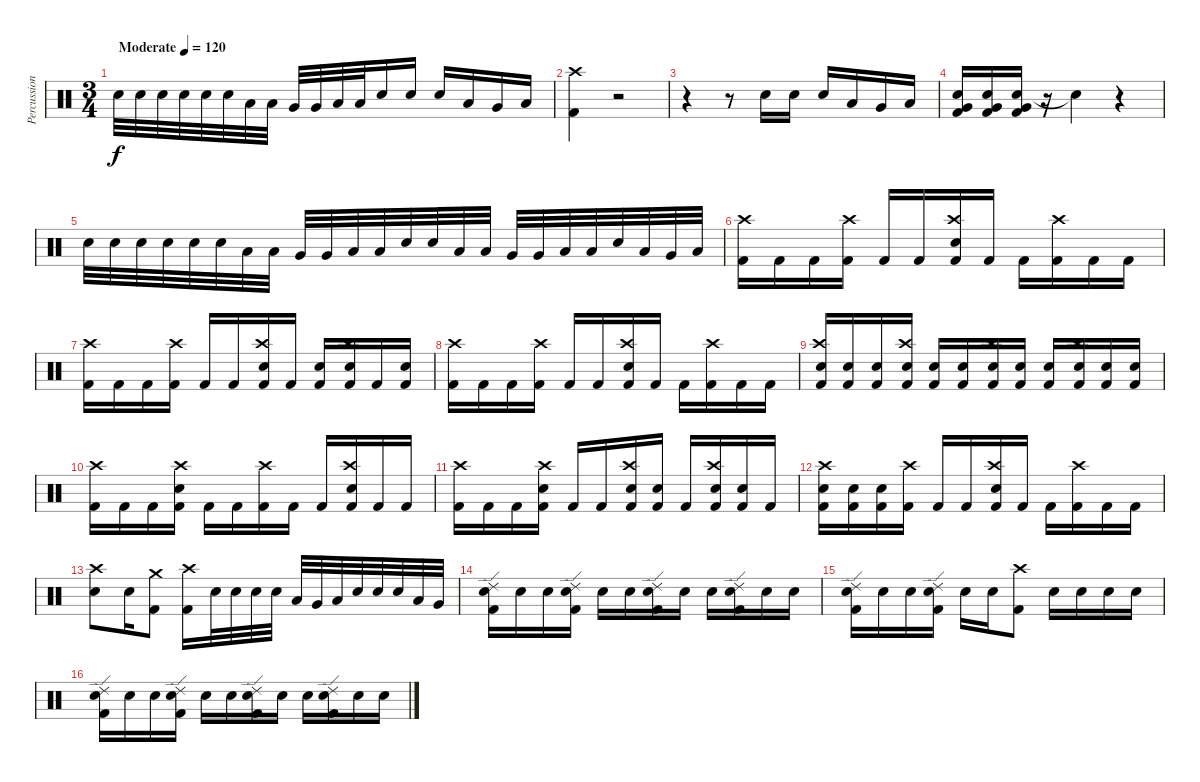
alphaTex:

\track ("Percussion" "Percussion") {instrument percussion}
\staff {score}
\articulation defaults
\ts (3 4)
\tempo (120 "Moderate")
\clef neutral
\ks c "Electric Snare (hit)".32{dy f} "Electric Snare (hit)".32 "Electric Snare (hit)".32 "Electric Snare (hit)".32 "Electric Snare (hit)".32 "Electric Snare (hit)".32 "Low Tom (hit)".32 "Low Tom (hit)".32 "Very Low Tom (hit)".32 "Very Low Tom (hit)".32 "Low Floor Tom (hit)".32 "Low Floor Tom (hit)".32 "Electric Snare (hit)".16 "Electric Snare (hit)".16 "Electric Snare (hit)".16 "Low Tom (hit)".16 "Very Low Tom (hit)".16 "Low Floor Tom (hit)".16
|
("Crash high (hit)" "Kick (hit) 2").4 r.2 |
r.4 r.8 "Electric Snare (hit)".16 "Electric Snare (hit)".16 "Electric Snare (hit)".16 "Low Tom (hit)".16 "Very Low Tom (hit)".16 "Low Floor Tom (hit)".16 |
("Electric Snare (hit)" "Very Low Tom (hit)" "Kick (hit) 2").16 ("Electric Snare (hit)" "Very Low Tom (hit)" "Kick (hit) 2").16 ("Electric Snare (hit)" "Very Low Tom (hit)" "Kick (hit) 2").16 r.16 "Snare (hit)"{t}.4 r.4 |
"Electric Snare (hit)".32 "Electric Snare (hit)".32 "Electric Snare (hit)".32 "Electric Snare (hit)".32 "Electric Snare (hit)".32 "Electric Snare (hit)".32 "Low Tom (hit)".32 "Low Tom (hit)".32 "Very Low Tom (hit)".32 "Very Low Tom (hit)".32 "Low Floor Tom (hit)".32 "Low Floor Tom (hit)".32 "Electric Snare (hit)".32 "Electric Snare (hit)".32 "Low Tom (hit)".32 "Low Tom (hit)".32 "Very Low Tom (hit)".32 "Very Low Tom (hit)".32 "Low Floor Tom (hit)".32 "Low Floor Tom (hit)".32 "Electric Snare (hit)".32 "Low Tom (hit)".32 "Very Low Tom (hit)".32 "Low Floor Tom (hit)".32 |
("Crash high (hit)" "Kick (hit) 2").16 "Kick (hit) 2".16 "Kick (hit) 2".16 ("Crash high (hit)" "Kick (hit) 2").16 "Kick (hit) 2".16 "Kick (hit) 2".16 ("Crash high (hit)" "Electric Snare (hit)" "Kick (hit) 2").16 "Kick (hit) 2".16 "Kick (hit) 2".16 ("Crash high (hit)" "Kick (hit) 2").16 "Kick (hit) 2".16 "Kick (hit) 2".16 |
("Crash high (hit)" "Kick (hit) 2").16 "Kick (hit) 2".16 "Kick (hit) 2".16 ("Crash high (hit)" "Kick (hit) 2").16 "Kick (hit) 2".16 "Kick (hit) 2".16 ("Crash high (hit)" "Electric Snare (hit)" "Kick (hit) 2").16 "Kick (hit) 2".16 ("Electric Snare (hit)" "Kick (hit) 2").16 ("Crash high (hit)" "Electric Snare (hit)" "Kick (hit) 2").16 "Kick (hit) 2".16 ("Electric Snare (hit)" "Kick (hit) 2").16 |
("Crash high (hit)" "Kick (hit) 2").16 "Kick (hit) 2".16 "Kick (hit) 2".16 ("Crash high (hit)" "Kick (hit) 2").16 "Kick (hit) 2".16 "Kick (hit) 2".16 ("Crash high (hit)" "Electric Snare (hit)" "Kick (hit) 2").16 "Kick (hit) 2".16 "Kick (hit) 2".16 ("Crash high (hit)" "Kick (hit) 2").16 "Kick (hit) 2".16 "Kick (hit) 2".16 |
("Crash high (hit)" "Electric Snare (hit)" "Kick (hit) 2").16 ("Electric Snare (hit)" "Kick (hit) 2").16 ("Electric Snare (hit)" "Kick (hit) 2").16 ("Crash high (hit)" "Electric Snare (hit)" "Kick (hit) 2").16 ("Electric Snare (hit)" "Kick (hit) 2").16 ("Electric Snare (hit)" "Kick (hit) 2").16 ("Crash high (hit)" "Electric Snare (hit)" "Kick (hit) 2").16 ("Electric Snare (hit)" "Kick (hit) 2").16 ("Electric Snare (hit)" "Kick (hit) 2").16 ("Crash high (hit)" "Electric Snare (hit)" "Kick (hit) 2").16 ("Electric Snare (hit)" "Kick (hit) 2").16 ("Electric Snare (hit)" "Kick (hit) 2").16 |
("Crash high (hit)" "Kick (hit) 2").16 "Kick (hit) 2".16 "Kick (hit) 2".16 ("Crash high (hit)" "Electric Snare (hit)" "Kick (hit) 2").16 "Kick (hit) 2".16 "Kick (hit) 2".16 ("Crash high (hit)" "Kick (hit) 2").16 "Kick (hit) 2".16 "Kick (hit) 2".16 ("Crash high (hit)" "Electric Snare (hit)" "Kick (hit) 2").16 "Kick (hit) 2".16 "Kick (hit) 2".16 |
("Crash high (hit)" "Kick (hit) 2").16 "Kick (hit) 2".16 "Kick (hit) 2".16 ("Crash high (hit)" "Electric Snare (hit)" "Kick (hit) 2").16 "Kick (hit) 2".16 "Kick (hit) 2".16 ("Crash high (hit)" "Electric Snare (hit)" "Kick (hit) 2").16 ("Electric Snare (hit)" "Kick (hit) 2").16 "Kick (hit) 2".16 ("Crash high (hit)" "Electric Snare (hit)" "Kick (hit) 2").16 ("Electric Snare (hit)" "Kick (hit) 2").16 "Kick (hit) 2".16 |
("Crash high (hit)" "Electric Snare (hit)" "Kick (hit) 2").16 ("Electric Snare (hit)" "Kick (hit) 2").16 ("Electric Snare (hit)" "Kick (hit) 2").16 ("Crash high (hit)" "Kick (hit) 2").16 "Kick (hit) 2".16 "Kick (hit) 2".16 ("Crash high (hit)" "Electric Snare (hit)" "Kick (hit) 2").16 "Kick (hit) 2".16 "Kick (hit) 2".16 ("Crash high (hit)" "Kick (hit) 2").16 "Kick (hit) 2".16 "Kick (hit) 2".16 |
("Crash high (hit)" "Electric Snare (hit)").8 "Electric Snare (hit)".16 ("Crash medium (hit)" "Kick (hit) 2").8 ("Crash high (hit)" "Kick (hit) 2").16 "Electric Snare (hit)".32 "Electric Snare (hit)".32 "Electric Snare (hit)".32 "Electric Snare (hit)".32 "Low Tom (hit)".32 "Very Low Tom (hit)".32 "Low Floor Tom (hit)".32 "Electric Snare (hit)".32 "Electric Snare (hit)".32 "Electric Snare (hit)".32 "Low Tom (hit)".32 "Very Low Tom (hit)".32 |
("Ride (edge) 2" "Electric Snare (hit)" "Kick (hit) 2").16 "Electric Snare (hit)".16 "Electric Snare (hit)".16 ("Ride (edge) 2" "Electric Snare (hit)" "Kick (hit) 2").16 "Electric Snare (hit)".16 "Electric Snare (hit)".16 ("Ride (edge) 2" "Electric Snare (hit)" "Kick (hit) 2").16 "Electric Snare (hit)".16 "Electric Snare (hit)".16 ("Ride (edge) 2" "Electric Snare (hit)" "Kick (hit) 2").16 "Electric Snare (hit)".16 "Electric Snare (hit)".16 |
("Ride (edge) 2" "Electric Snare (hit)" "Kick (hit) 2").16 "Electric Snare (hit)".16 "Electric Snare (hit)".16 ("Ride (edge) 2" "Electric Snare (hit)" "Kick (hit) 2").16 "Electric Snare (hit)".16 "Electric Snare (hit)".16 ("Crash high (hit)" "Kick (hit) 2").8 "Electric Snare (hit)".16 "Electric Snare (hit)".16 "Electric Snare (hit)".16 "Electric Snare (hit)".16 |
("Ride (edge) 2" "Electric Snare (hit)" "Kick (hit) 2").16 "Electric Snare (hit)".16 "Electric Snare (hit)".16 ("Ride (edge) 2" "Electric Snare (hit)" "Kick (hit) 2").16 "Electric Snare (hit)".16 "Electric Snare (hit)".16 ("Ride (edge) 2" "Electric Snare (hit)" "Kick (hit) 2").16 "Electric Snare (hit)".16 "Electric Snare (hit)".16 ("Ride (edge) 2" "Electric Snare (hit)" "Kick (hit) 2").16 "Electric Snare (hit)".16 "Electric Snare (hit)".16
